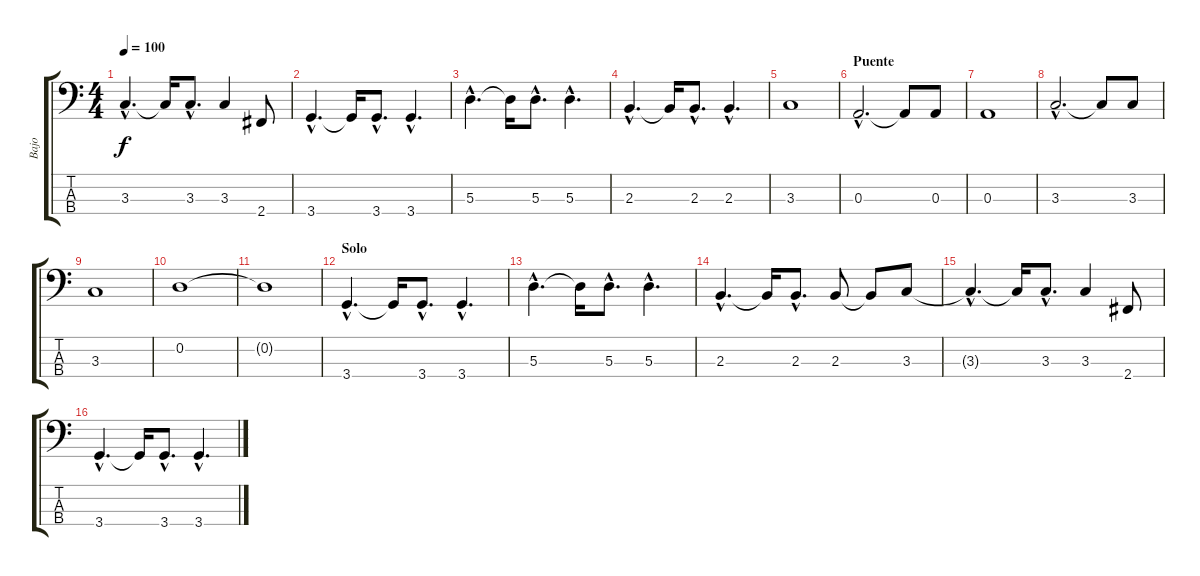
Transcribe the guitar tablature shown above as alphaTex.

\track ("Bajo" "Bajo") {instrument electricbasspick}
\staff {score tabs}
\tuning (G2 D2 A1 E1) {hide}
\ts (4 4)
\tempo 100
\clef f4
\ks c
3.3{hac}.4{d dy f} 3.3{t}.16 3.3{hac}.8{d} 3.3.4 2.4.8 |
3.4{hac}.4{d} 3.4{t}.16 3.4{hac}.8{d} 3.4{hac}.4{d} |
5.3{hac}.4{d} 5.3{t}.16 5.3{hac}.8{d} 5.3{hac}.4{d} |
2.3{hac}.4{d} 2.3{t}.16 2.3{hac}.8{d} 2.3{hac}.4{d} |
3.3.1 |
\section ("" "Puente")
0.3{hac}.2{d} 0.3{t}.8 0.3.8 |
0.3.1 |
3.3{hac}.2{d} 3.3{t}.8 3.3.8 |
3.3.1 |
0.2.1 |
0.2{t}.1 |
\section ("" "Solo")
3.4{hac}.4{d} 3.4{t}.16 3.4{hac}.8{d} 3.4{hac}.4{d} |
5.3{hac}.4{d} 5.3{t}.16 5.3{hac}.8{d} 5.3{hac}.4{d} |
2.3{hac}.4{d} 2.3{t}.16 2.3{hac}.8{d} 2.3.8 2.3{t}.8 3.3.8 |
3.3{hac t}.4{d} 3.3{t}.16 3.3{hac}.8{d} 3.3.4 2.4.8 |
3.4{hac}.4{d} 3.4{t}.16 3.4{hac}.8{d} 3.4{hac}.4{d}
